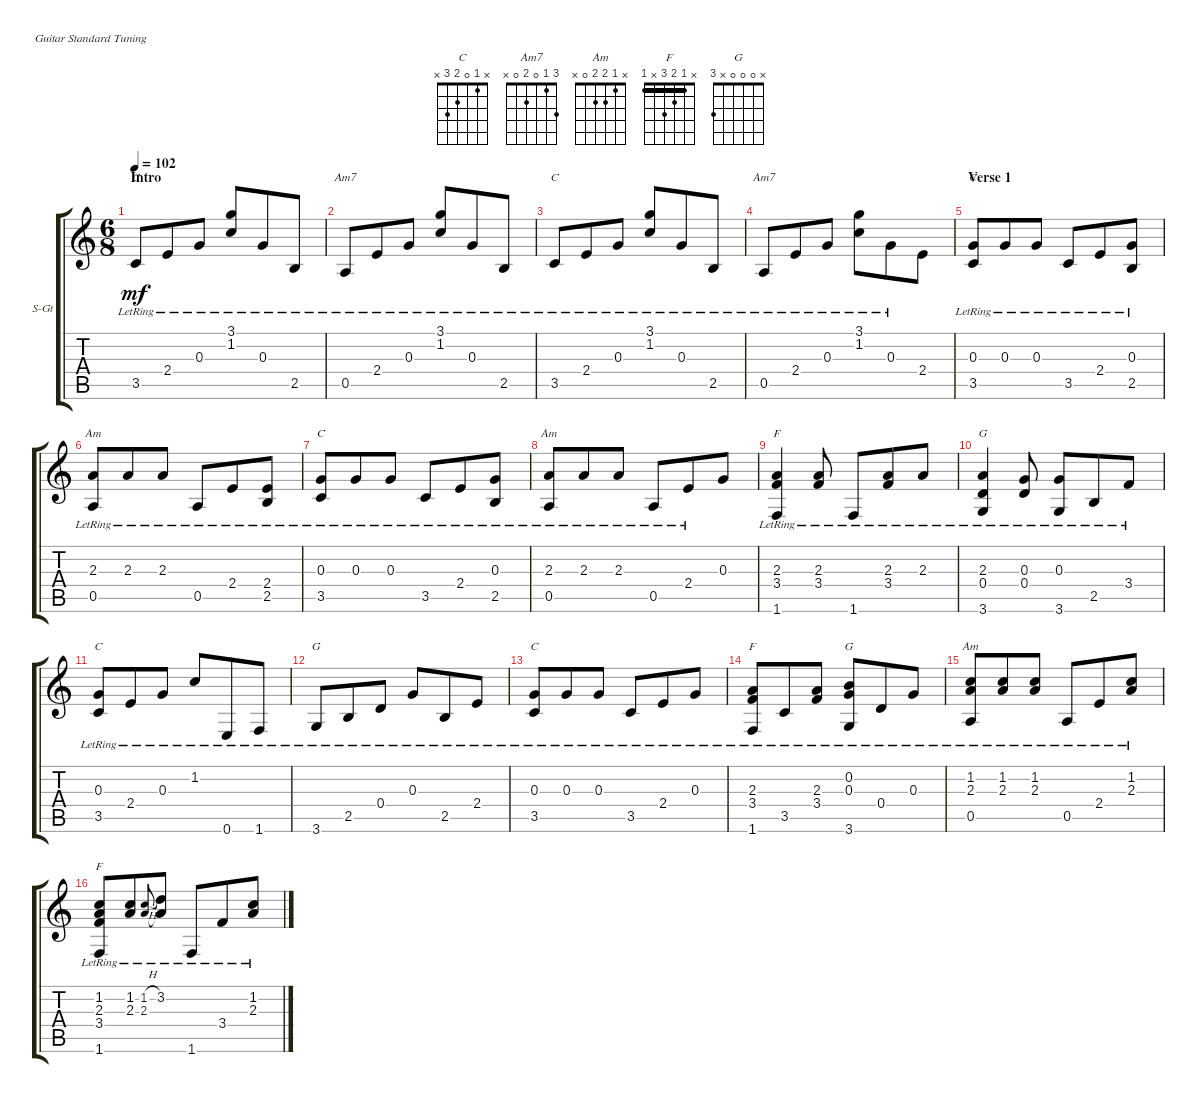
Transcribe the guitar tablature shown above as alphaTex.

\defaultSystemsLayout 4
\bracketExtendMode groupsimilarinstruments
\firstSystemTrackNameOrientation horizontal
\otherSystemsTrackNameOrientation horizontal
\track ("Steel Guitar" "S-Gt") {instrument acousticguitarsteel}
\staff {score tabs}
\tuning (E4 B3 G3 D3 A2 E2)
\chord ("C" 3 1 0 2 3 x) {showfingering false}
\chord ("Am7" 3 1 0 2 0 x) {showfingering false}
\chord ("C" x 1 0 2 3 x) {showfingering false}
\chord ("Am" x 1 2 2 0 x) {showfingering false}
\chord ("F" x x 2 3 3 1) {showfingering false}
\chord ("G" x x 0 0 2 3) {showfingering false}
\chord ("G" x 0 0 0 x 3) {showfingering false}
\chord ("F" x 1 2 3 x 1) {showfingering false barre 1}
\ts (6 8)
\section ("" "Intro")
\tempo 102
\clef g2
\ks c
3.5{lr}.8{ch "C" dy mf instrument acousticguitarsteel} 2.4{lr}.8 0.3{lr}.8 (3.1{lr} 1.2{lr}).8 0.3{lr}.8 2.5{lr}.8 |
0.5{lr}.8{ch "Am7"} 2.4{lr}.8 0.3{lr}.8 (3.1{lr} 1.2{lr}).8 0.3{lr}.8 2.5{lr}.8 |
3.5{lr}.8{ch "C"} 2.4{lr}.8 0.3{lr}.8 (3.1{lr} 1.2{lr}).8 0.3{lr}.8 2.5{lr}.8 |
0.5{lr}.8{ch "Am7"} 2.4{lr}.8 0.3{lr}.8 (3.1{lr} 1.2{lr}).8 0.3{lr}.8 2.4.8 |
\section ("" "Verse 1")
(3.5{lr} 0.3{lr}).8{ch "C"} 0.3{lr}.8 0.3{lr}.8 3.5{lr}.8 2.4{lr}.8 (2.5{lr} 0.3).8 |
(2.3{lr} 0.5{lr}).8{ch "Am"} 2.3{lr}.8 2.3{lr}.8 0.5{lr}.8 2.4{lr}.8 (2.5{lr} 2.4).8 |
(3.5{lr} 0.3{lr}).8{ch "C"} 0.3{lr}.8 0.3{lr}.8 3.5{lr}.8 2.4{lr}.8 (2.5{lr} 0.3).8 |
(2.3{lr} 0.5{lr}).8{ch "Am"} 2.3{lr}.8 2.3{lr}.8 0.5{lr}.8 2.4{lr}.8 0.3.8 |
(1.6{lr} 2.3{lr} 3.4{lr}).4{ch "F"} (2.3{lr} 3.4{lr}).8 1.6{lr}.8 (2.3{lr} 3.4{lr}).8 2.3{lr}.8 |
(3.6{lr} 2.3{lr} 0.4{lr}).4{ch "G"} (0.3{lr} 0.4{lr}).8 (0.3{lr} 3.6{lr}).8 2.5{lr}.8 3.4{lr}.8 |
(3.5{lr} 0.3{lr}).8{ch "C"} 2.4{lr}.8 0.3{lr}.8 1.2{lr}.8 0.6{lr}.8 1.6{lr}.8 |
3.6{lr}.8{ch "G"} 2.5{lr}.8 0.4{lr}.8 0.3{lr}.8 2.5{lr}.8 2.4{lr}.8 |
(3.5{lr} 0.3{lr}).8{ch "C"} 0.3{lr}.8 0.3{lr}.8 3.5{lr}.8 2.4{lr}.8 0.3{lr}.8 |
(2.3{lr} 3.4{lr} 1.6{lr}).8{ch "F"} 3.5{lr}.8 (2.3{lr} 3.4{lr}).8 (0.2{lr} 0.3{lr} 3.6{lr}).8{ch "G"} 0.4{lr}.8 0.3{lr}.8 |
(1.2{lr} 0.5{lr} 2.3{lr}).8{ch "Am"} (1.2{lr} 2.3{lr}).8 (2.3{lr} 1.2{lr}).8 0.5{lr}.8 2.4{lr}.8 (2.3{lr} 1.2{lr}).8 |
(1.2{lr} 2.3{lr} 1.6{lr} 3.4{lr}).8{ch "F"} (1.2{lr} 2.3{lr}).8 (1.2{h lr} 2.3).8{gr onbeat} (3.2{lr} 2.3{t}).8 1.6{lr}.8 3.4{lr}.8 (2.3{lr} 1.2{lr}).8
